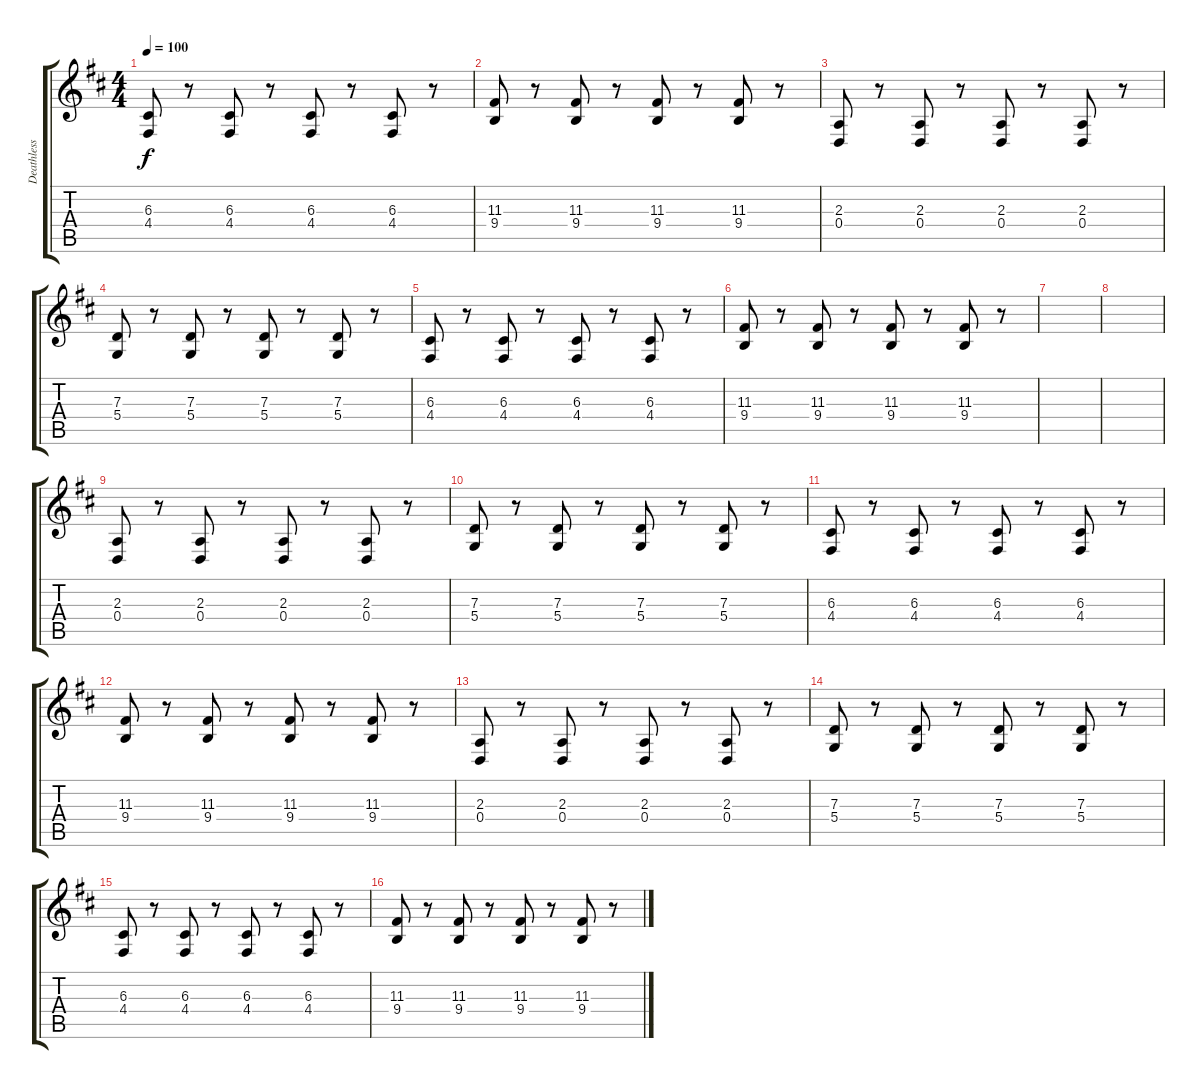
\track ("Deathless Horsie (Keyboards - high)" "Deathless ") {instrument synthbrass1}
\staff {score tabs}
\tuning (E4 B3 G3 D3 A2 E2) {hide}
\ts (4 4)
\tempo 100
\clef g2
\ks d
(6.3 4.4).8{dy f} r.8 (6.3 4.4).8 r.8 (6.3 4.4).8 r.8 (6.3 4.4).8 r.8 |
(11.3 9.4).8 r.8 (11.3 9.4).8 r.8 (11.3 9.4).8 r.8 (11.3 9.4).8 r.8 |
(2.3 0.4).8 r.8 (2.3 0.4).8 r.8 (2.3 0.4).8 r.8 (2.3 0.4).8 r.8 |
(7.3 5.4).8 r.8 (7.3 5.4).8 r.8 (7.3 5.4).8 r.8 (7.3 5.4).8 r.8 |
(6.3 4.4).8 r.8 (6.3 4.4).8 r.8 (6.3 4.4).8 r.8 (6.3 4.4).8 r.8 |
(11.3 9.4).8 r.8 (11.3 9.4).8 r.8 (11.3 9.4).8 r.8 (11.3 9.4).8 r.8 |
|
|
(2.3 0.4).8 r.8 (2.3 0.4).8 r.8 (2.3 0.4).8 r.8 (2.3 0.4).8 r.8 |
(7.3 5.4).8 r.8 (7.3 5.4).8 r.8 (7.3 5.4).8 r.8 (7.3 5.4).8 r.8 |
(6.3 4.4).8 r.8 (6.3 4.4).8 r.8 (6.3 4.4).8 r.8 (6.3 4.4).8 r.8 |
(11.3 9.4).8 r.8 (11.3 9.4).8 r.8 (11.3 9.4).8 r.8 (11.3 9.4).8 r.8 |
(2.3 0.4).8 r.8 (2.3 0.4).8 r.8 (2.3 0.4).8 r.8 (2.3 0.4).8 r.8 |
(7.3 5.4).8 r.8 (7.3 5.4).8 r.8 (7.3 5.4).8 r.8 (7.3 5.4).8 r.8 |
(6.3 4.4).8 r.8 (6.3 4.4).8 r.8 (6.3 4.4).8 r.8 (6.3 4.4).8 r.8 |
(11.3 9.4).8 r.8 (11.3 9.4).8 r.8 (11.3 9.4).8 r.8 (11.3 9.4).8 r.8
